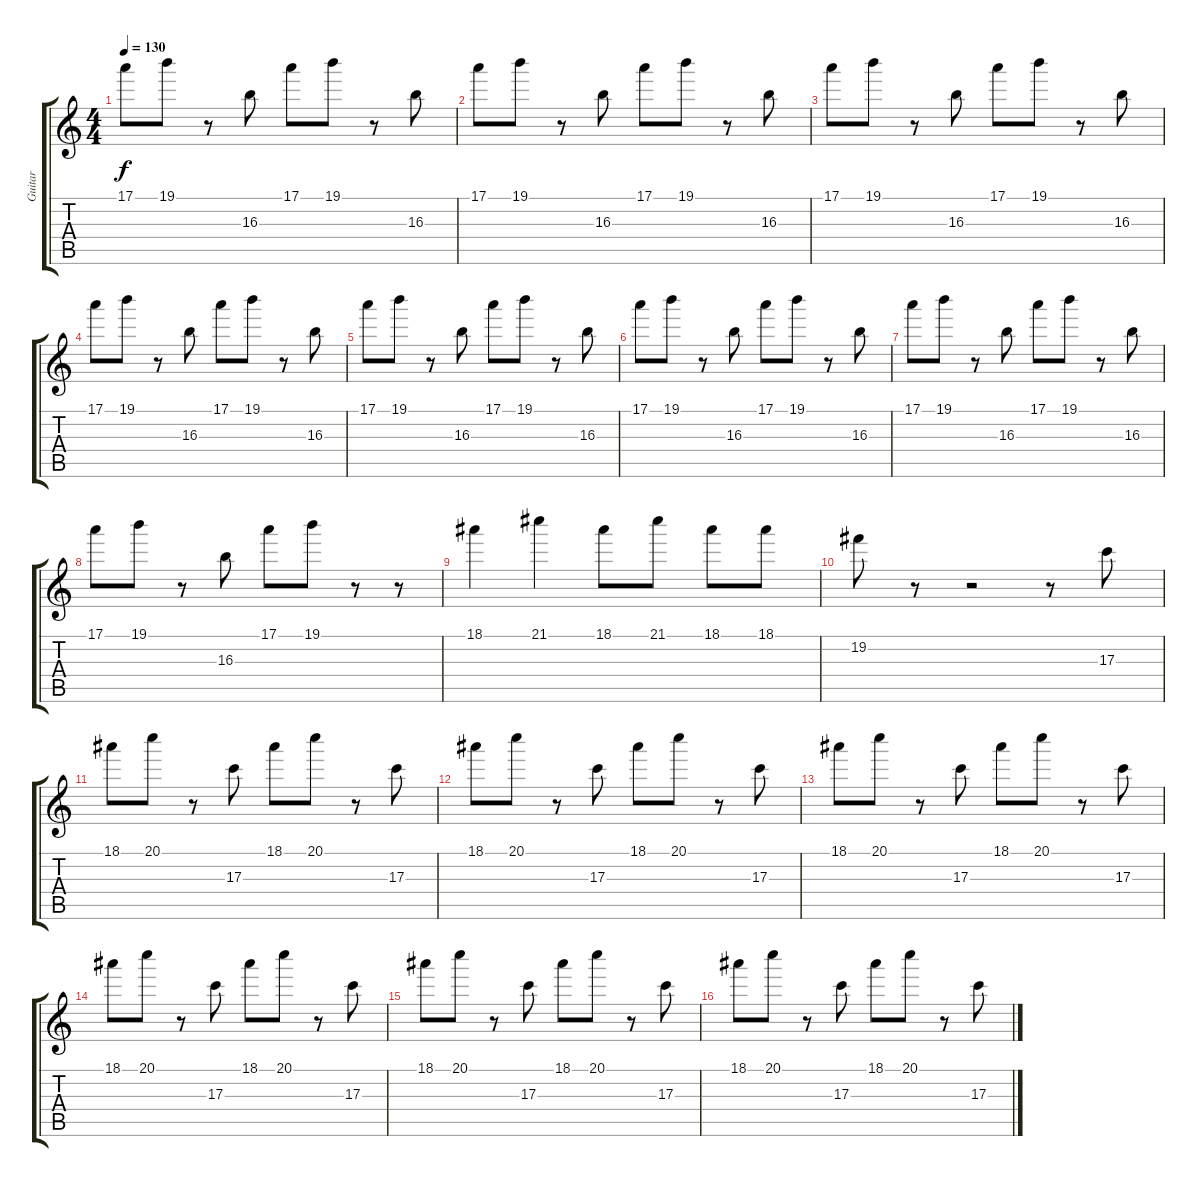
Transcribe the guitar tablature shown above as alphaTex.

\track ("Guitar" "Guitar") {instrument overdrivenguitar}
\staff {score tabs}
\tuning (E4 B3 G3 D3 A2 E2) {hide}
\ts (4 4)
\tempo 130
\clef g2
\ks c
17.1.8{dy f} 19.1.8 r.8 16.3.8 17.1.8 19.1.8 r.8 16.3.8 |
17.1.8 19.1.8 r.8 16.3.8 17.1.8 19.1.8 r.8 16.3.8 |
17.1.8 19.1.8 r.8 16.3.8 17.1.8 19.1.8 r.8 16.3.8 |
17.1.8 19.1.8 r.8 16.3.8 17.1.8 19.1.8 r.8 16.3.8 |
17.1.8 19.1.8 r.8 16.3.8 17.1.8 19.1.8 r.8 16.3.8 |
17.1.8 19.1.8 r.8 16.3.8 17.1.8 19.1.8 r.8 16.3.8 |
17.1.8 19.1.8 r.8 16.3.8 17.1.8 19.1.8 r.8 16.3.8 |
17.1.8 19.1.8 r.8 16.3.8 17.1.8 19.1.8 r.8 r.8 |
18.1.4 21.1.4 18.1.8 21.1.8 18.1.8 18.1.8 |
19.2.8 r.8 r.2 r.8 17.3.8 |
18.1.8 20.1.8 r.8 17.3.8 18.1.8 20.1.8 r.8 17.3.8 |
18.1.8 20.1.8 r.8 17.3.8 18.1.8 20.1.8 r.8 17.3.8 |
18.1.8 20.1.8 r.8 17.3.8 18.1.8 20.1.8 r.8 17.3.8 |
18.1.8 20.1.8 r.8 17.3.8 18.1.8 20.1.8 r.8 17.3.8 |
18.1.8 20.1.8 r.8 17.3.8 18.1.8 20.1.8 r.8 17.3.8 |
18.1.8 20.1.8 r.8 17.3.8 18.1.8 20.1.8 r.8 17.3.8
